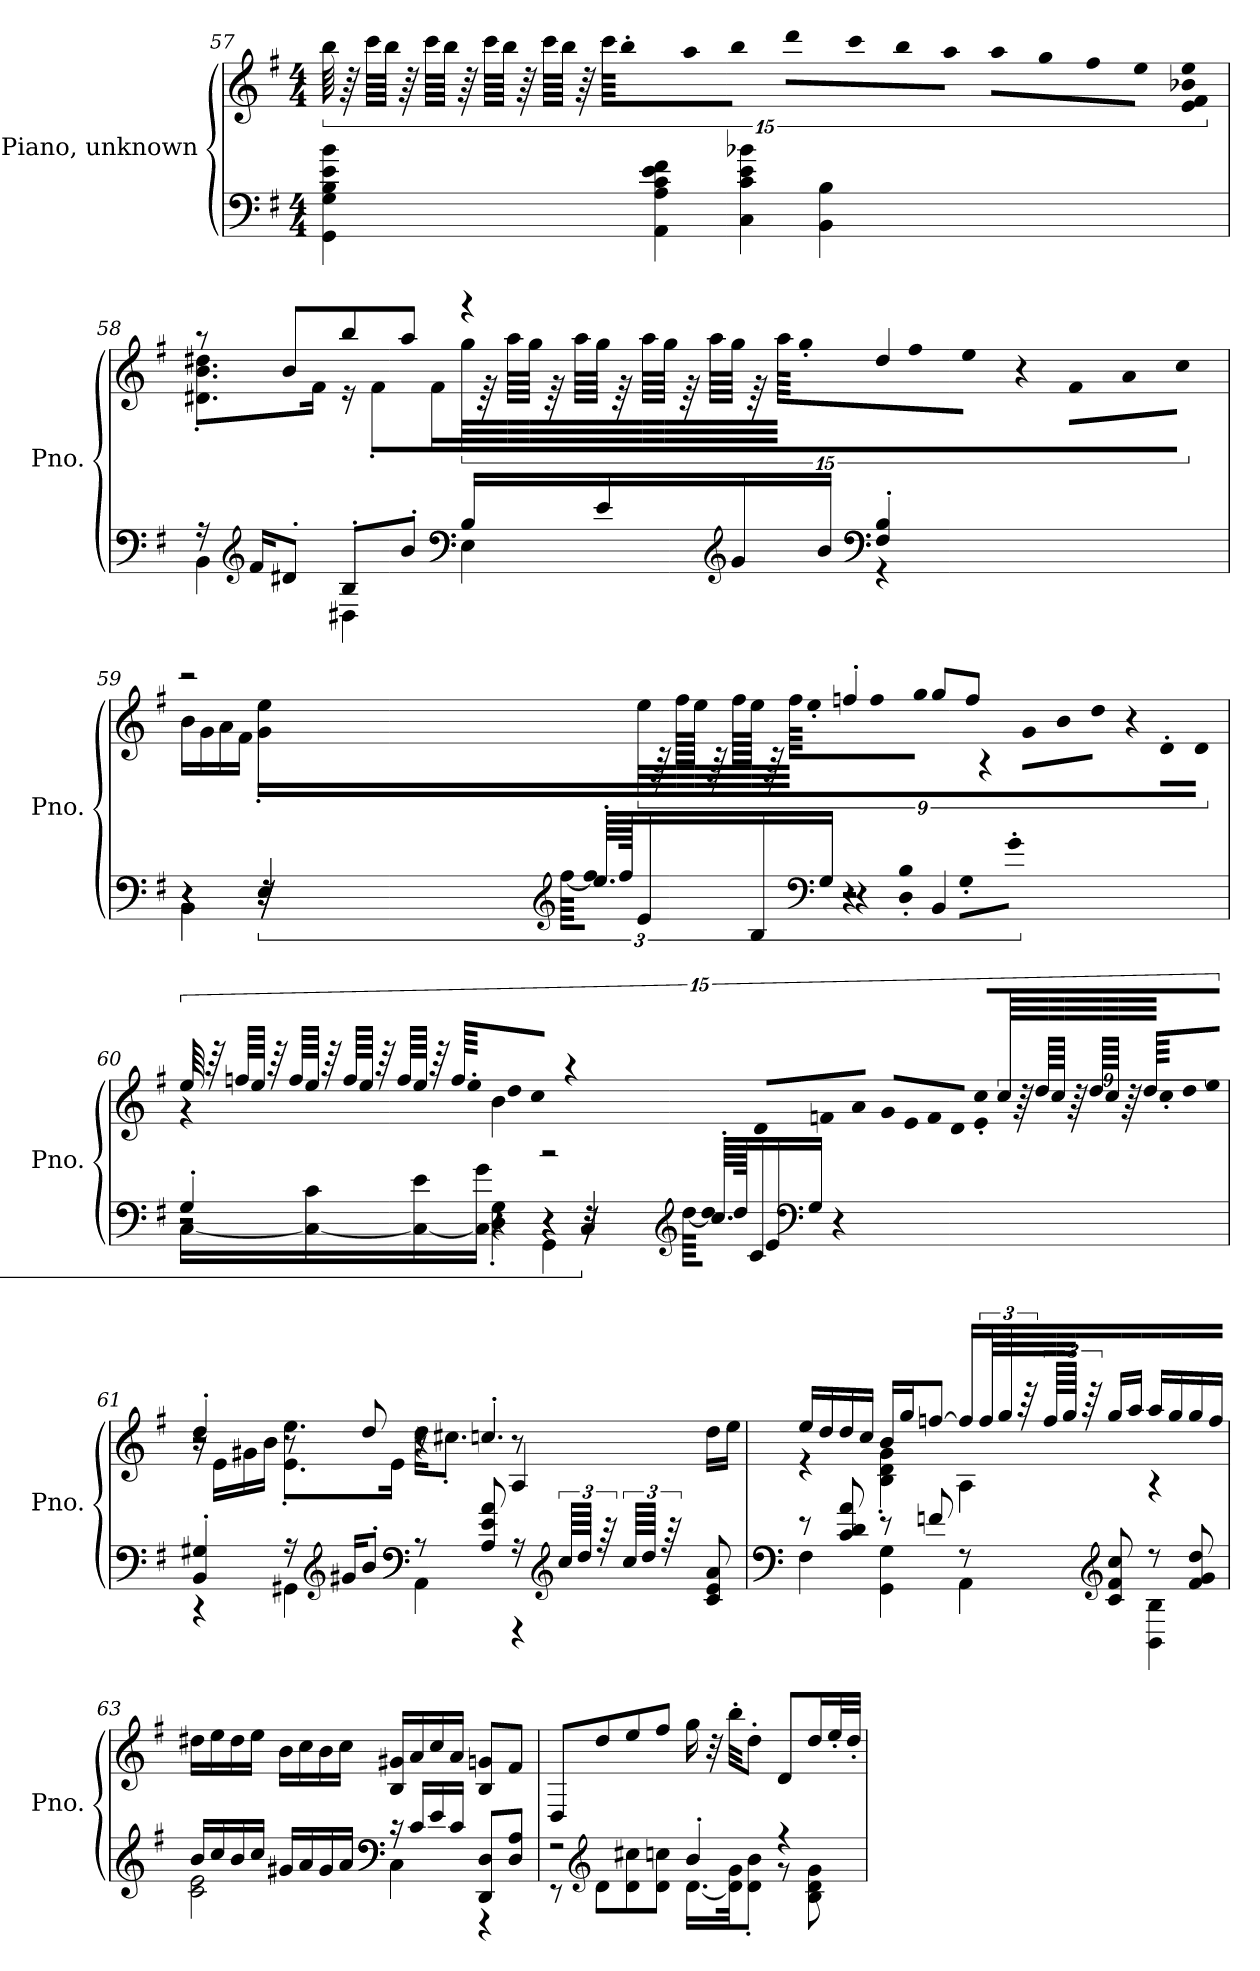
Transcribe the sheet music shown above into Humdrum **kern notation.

**kern	**kern
*part1	*part1
*staff2	*staff1
*I"Piano, unknown	*
*I'Pno.	*
!!LO:LB:g=z
*clefF4	*clefG2
*k[f#]	*k[f#]
*M4/4	*M4/4
=57	=57
4GG\ 4G\ 4B\ 4e\ 4b\	96bb\
.	96r
.	96ccc\LLLL
.	96bb\JJJJ
.	96r
.	96ccc\LLLL
.	96bb\JJJJ
.	96r
.	96ccc\LLLL
.	96bb\JJJJ
.	96r
.	96ccc\LLLL
.	96bb\JJJJ
.	96r
.	96ccc\KLLL
.	32bb'\
.	32aa\
.	32bb\JJJ
4AA\ 4A\ 4c\ 4e\ 4f#\	16ddd\LL
.	16ccc\
.	16bb\
.	16aa\JJ
4C\ 4c\ 4e\ 4b-X\	16aa\LL
.	16gg\
.	16ff#\
.	16ee\JJ
4BB\ 4B\	4e/ 4f#/ 4b-X/ 4ee/
!!LO:LB:g=z
=58	=58
*^	*^
16r	4BB\	8r	8.d#X\' 8.b\' 8.dd#X\'L
*clefG2	*	*	*
16f#/KL	.	.	.
8d#X'/J	.	8b/L	.
.	.	.	16f#\Jk
8B'/L	4D#X\	8bb/	16r
.	.	.	8f#'\L
8b'/J	.	8aa/J	.
.	.	.	16f#\L
*clefF4	*	*	*
16B/LL	4E\	4r	96gg\JJkk
.	.	.	96r
.	.	.	96aa\LLLL
.	.	.	96gg\JJJJ
.	.	.	96r
.	.	.	96aa\LLLL
16e/	.	.	96gg\JJJJ
.	.	.	96r
.	.	.	96aa\LLLL
.	.	.	96gg\JJJJ
.	.	.	96r
.	.	.	96aa\LLLL
*clefG2	*	*	*
16g/	.	.	96gg\JJJJ
.	.	.	96r
.	.	.	96aa\KLLL
.	.	.	32gg'\
16b/JJ	.	.	32ff#\
.	.	.	32ee\JJJ
*clefF4	*	*	*
4F#/' 4B/'	4r	4dd#/	16r
.	.	.	16f#\LL
.	.	.	16a\
.	.	.	16cc\JJ
!!LO:LB:g=z	!!
=59	=59	=59	=59
*	*^	*	*
4r	4BB\	4r	2r	16b\LL
.	.	.	.	16g\
.	.	.	.	16a\
.	.	.	.	16f#\JJ
32r	48r	4E/	.	16g\' 16ee\'LL
*clefG2	*	*	*	*
.	[96ff#\KKLL	.	.	.
64.ee'/LLLL	16.ff#\JJ]	.	.	.
128ff#/JJK	.	.	.	.
16e/	.	.	.	96ee\JJkk
.	.	.	.	96r
.	.	.	.	96ff#\LLLL
.	.	.	.	96ee\JJJJ
.	.	.	.	96r
.	.	.	.	96ff#\LLLL
16B/	8r	.	.	96ee\JJJJ
.	.	.	.	96r
.	.	.	.	96ff#\KLLL
.	.	.	.	32ee'\
*clefF4	*	*	*	*
16G/JJ	.	.	.	32ff#\
.	.	.	.	32gg\JJJ
2r	4D\' 4B\'	4r	4ffn'/	16r
.	.	.	.	16g\LL
.	.	.	.	16b\
.	.	.	.	16dd\JJ
.	8G'\L	4BB/	8gg/L	16r
.	.	.	.	8d'\L
.	8g'\J	.	8ff/J	.
.	.	.	.	16d\Jk
!!LO:PB:g=z	!!
=60	=60	=60	=60	=60
4G'/	[16C\LL	2r	96ee/	4r
.	.	.	96r	.
.	.	.	96ffn/LLLL	.
.	.	.	96ee/JJJJ	.
.	.	.	96r	.
.	.	.	96ff/LLLL	.
.	16C\_ 16c\	.	96ee/JJJJ	.
.	.	.	96r	.
.	.	.	96ff/LLLL	.
.	.	.	96ee/JJJJ	.
.	.	.	96r	.
.	.	.	96ff/LLLL	.
.	16C\_ 16e\	.	96ee/JJJJ	.
.	.	.	96r	.
.	.	.	96ff/KLLL	.
.	.	.	32ee'/	.
.	16C\] 16g\JJ	.	32dd/	.
.	.	.	32cc/JJJ	.
4r	4D\' 4G\'	.	16r	4b\
.	.	.	16d/LL	.
.	.	.	16fn/	.
.	.	.	16a/JJ	.
4r	4GG\	4r	16g/LL	2r
.	.	.	16e/	.
.	.	.	16f/	.
.	.	.	16d/JJ	.
32r	48r	4C/	16e/' 16cc/'LL	.
*clefG2	*	*	*	*
.	[96dd\KKLL	.	.	.
64.cc'/LLLL	16.dd\JJ]	.	.	.
128dd/JJK	.	.	.	.
16c/	.	.	96cc/JJkk	.
.	.	.	96r	.
.	.	.	96dd/LLLL	.
.	.	.	96cc/JJJJ	.
.	.	.	96r	.
.	.	.	96dd/LLLL	.
16e/	8r	.	96cc/JJJJ	.
.	.	.	96r	.
.	.	.	96dd/KLLL	.
.	.	.	32cc'/	.
*clefF4	*	*	*	*
16G/JJ	.	.	32dd/	.
.	.	.	32ee/JJJ	.
*	*v	*v	*	*
!!LO:LB:g=z
=61	=61	=61	=61
*	*	*	*^
4BB/' 4G#X/'	4r	4dd'/	16r	2r
.	.	.	16e\LL	.
.	.	.	16g#X\	.
.	.	.	16b\JJ	.
16r	4GG#X\	8r	8.e\' 8.ee\'L	.
*clefG2	*	*	*	*
16g#X/KL	.	.	.	.
8b'/J	.	8dd/	.	.
.	.	.	16e\Jk	.
*clefF4	*	*	*	*
8r	4AA\	8r	16dd\KL	4r
.	.	.	8.cc#X'\J	.
8A/ 8e/ 8a/	.	4.ccn'/	.	.
16r	4r	.	8r	4A/
*clefG2	*	*	*	*
96cc/LLLL	.	.	.	.
96dd/JJJJ	.	.	.	.
96r	.	.	.	.
96cc/LLLL	.	.	.	.
96dd/JJJJ	.	.	.	.
96r	.	.	.	.
8c/ 8e/ 8a/	.	.	16dd\LL	.
.	.	.	16ee\JJ	.
*	*	*v	*v	*v
!!LO:LB:g=z
=62	=62	=62
*clefF4	*	*
*	*	*^
8r	4F#\	16ee/LL	4r
.	.	16dd/	.
8c/ 8d/ 8a/	.	16dd/	.
.	.	16cc/JJ	.
8r	4GG\ 4G\	16b/LL	4B\' 4d\' 4g\'
.	.	16gg/J	.
8fn/	.	[8ffn/J	.
8r	4AA\	16ff/LL]	4A\
.	.	96ff/LL	.
.	.	96gg/JJJJ	.
.	.	96r	.
.	.	96ff/LLLL	.
.	.	96gg/JJJJ	.
.	.	96r	.
*clefG2	*	*	*
8c/ 8f/ 8cc/	.	16gg/LL	.
.	.	16aa/JJ	.
8r	4BB\ 4B\	16aa/LL	4r
.	.	16gg/	.
8f/ 8g/ 8dd/	.	16gg/	.
.	.	16ff/JJ	.
*	*	*v	*v
=63	=63	=63
16b/LL	2c\ 2e\	16dd#X\LL
16cc/	.	16ee\
16b/	.	16dd#\
16cc/JJ	.	16ee\JJ
16g#X/LL	.	16b\LL
16a/	.	16cc\
16g#/	.	16b\
16a/JJ	.	16cc\JJ
*clefF4	*	*
16r	4C\	16B/ 16g#X/LL
16c/LL	.	16a/
16e/	.	16cc/
16c/JJ	.	16a/JJ
8DD/ 8D/L	4r	8B/ 8gn/L
8D/ 8A/J	.	8f#/J
!!LO:LB:g=z
=64	=64	=64
2r	8r	8D/L
*clefG2	*	*
.	8d\L	8dd/
.	8d\ 8cc#X\	8ee/
.	8d\ 8ccn\J	8ff#/J
4b'/	[16.d\LL	16gg\
.	.	32r
.	32d\] 32g\JK	32bb'\KKL
.	8d\' 8b\'J	8dd'\J
4r	8r	8d/L
.	8B\ 8d\ 8g\	16dd/L
.	.	32ee'/L
.	.	32dd'/JJJ
*v	*v	*
=	=
*-	*-
